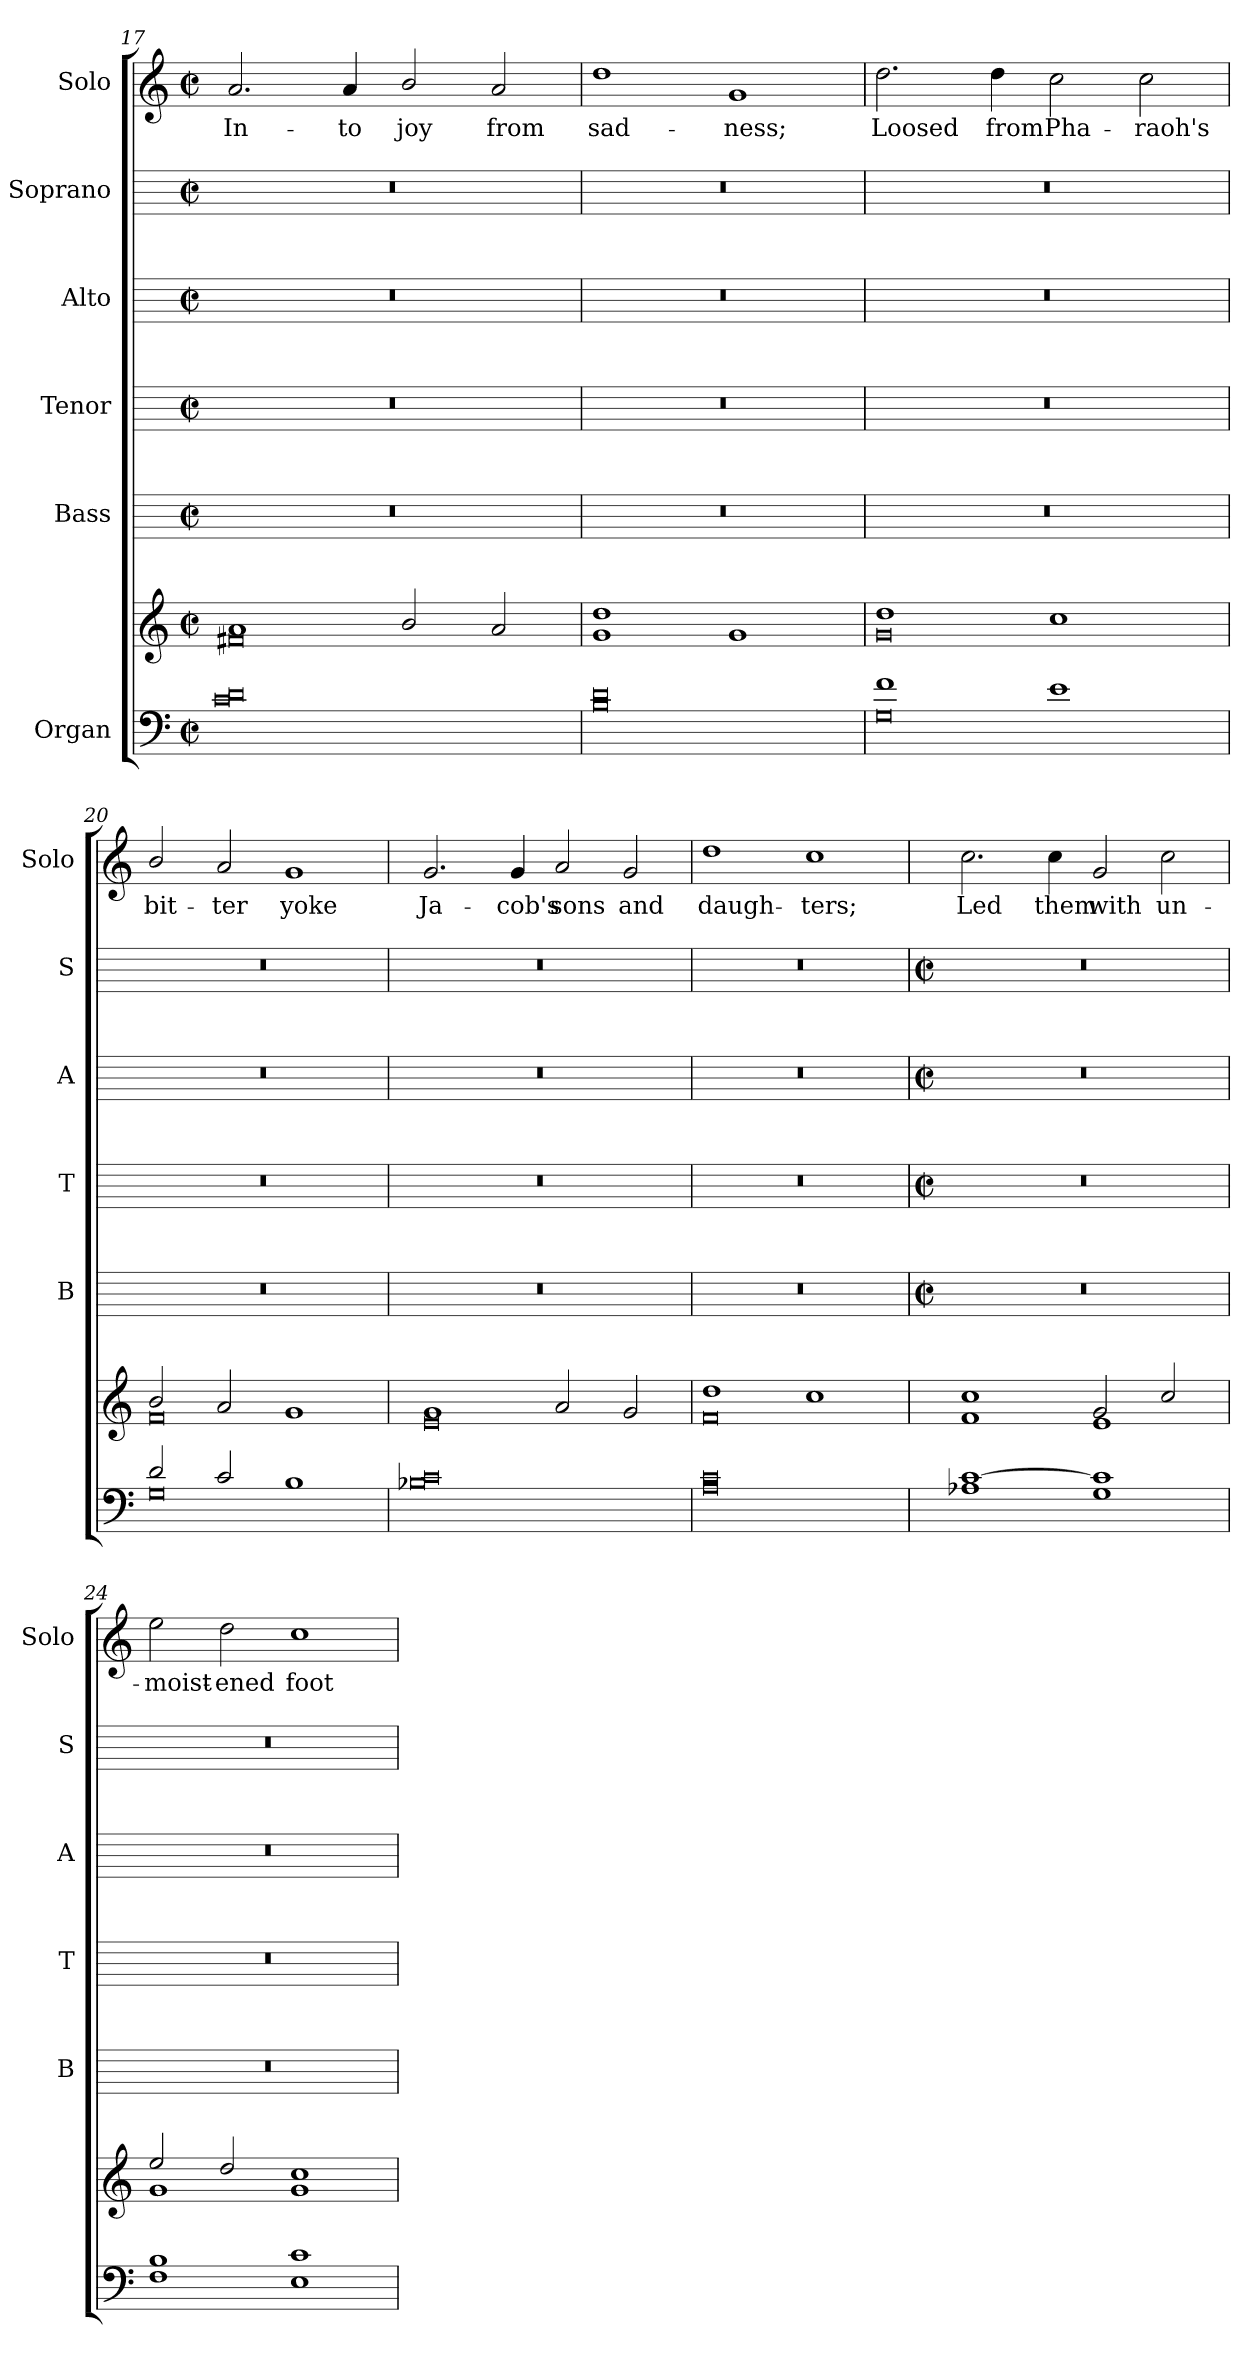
**kern	**kern	**kern	**kern	**kern	**kern	**kern	**text
*part6	*part6	*part5	*part4	*part3	*part2	*part1	*part1
*staff7	*staff6	*staff5	*staff4	*staff3	*staff2	*staff1	*staff1
*I"Organ	*	*I"Bass	*I"Tenor	*I"Alto	*I"Soprano	*I"Solo	*
*	*	*I'B	*I'T	*I'A	*I'S	*I'Solo	*
!!LO:LB:g=z
*clefF4	*clefG2	*	*	*	*	*clefG2	*
*k[]	*k[]	*	*	*	*	*k[]	*
*C:	*C:	*	*	*	*	*C:	*
*M4/2	*M4/2	*M4/2	*M4/2	*M4/2	*M4/2	*M4/2	*
*met(c|)	*met(c|)	*met(c|)	*met(c|)	*met(c|)	*met(c|)	*met(c|)	*
=17	=17	=17	=17	=17	=17	=17	=17
*^	*^	*	*	*	*	*	*
!	!	!	!	!	!	!	!	!	!LO:LY:b
0ryy	0c\ 0d\	1a	0f#X\	0r	0r	0r	0r	2.a	In-
!	!	!	!	!	!	!	!	!	!LO:LY:b
.	.	.	.	.	.	.	.	4a	-to
!	!	!	!	!	!	!	!	!	!LO:LY:b
.	.	2b/	.	.	.	.	.	2b/	joy
!	!	!	!	!	!	!	!	!	!LO:LY:b
.	.	2a	.	.	.	.	.	2a	from
=18	=18	=18	=18	=18	=18	=18	=18	=18	=18
!	!	!	!	!	!	!	!	!	!LO:LY:b
0ryy	0B\ 0d\	1dd	1g\	0r	0r	0r	0r	1dd	sad-
!	!	!	!	!	!	!	!	!	!LO:LY:b
.	.	1g	1ryy	.	.	.	.	1g	-ness;
=19	=19	=19	=19	=19	=19	=19	=19	=19	=19
!	!	!	!	!	!	!	!	!	!LO:LY:b
1f/	0G\	1dd	0g\	0r	0r	0r	0r	2.dd	Loosed
!	!	!	!	!	!	!	!	!	!LO:LY:b
.	.	.	.	.	.	.	.	4dd	from
!	!	!	!	!	!	!	!	!	!LO:LY:b
1e/	.	1cc	.	.	.	.	.	2cc	Pha-
!	!	!	!	!	!	!	!	!	!LO:LY:b
.	.	.	.	.	.	.	.	2cc	-raoh's
=20	=20	=20	=20	=20	=20	=20	=20	=20	=20
!	!	!	!	!	!	!	!	!	!LO:LY:b
2d/	0G\	2b/	0f\	0r	0r	0r	0r	2b/	bit-
!	!	!	!	!	!	!	!	!	!LO:LY:b
2c/	.	2a	.	.	.	.	.	2a	-ter
!	!	!	!	!	!	!	!	!	!LO:LY:b
1B/	.	1g	.	.	.	.	.	1g	yoke
=21	=21	=21	=21	=21	=21	=21	=21	=21	=21
!	!	!	!	!	!	!	!	!	!LO:LY:b
0ryy	0B-X\ 0c\	1g	0e\	0r	0r	0r	0r	2.g	Ja-
!	!	!	!	!	!	!	!	!	!LO:LY:b
.	.	.	.	.	.	.	.	4g	-cob's
!	!	!	!	!	!	!	!	!	!LO:LY:b
.	.	2a	.	.	.	.	.	2a	sons
!	!	!	!	!	!	!	!	!	!LO:LY:b
.	.	2g	.	.	.	.	.	2g	and
=22	=22	=22	=22	=22	=22	=22	=22	=22	=22
!	!	!	!	!	!	!	!	!	!LO:LY:b
0ryy	0A\ 0c\	1dd	0f\	0r	0r	0r	0r	1dd	daugh-
!	!	!	!	!	!	!	!	!	!LO:LY:b
.	.	1cc	.	.	.	.	.	1cc	-ters;
!!LO:LB:g=z
=23	=23	=23	=23	=23	=23	=23	=23	=23	=23
*	*	*	*	*M4/2	*M4/2	*M4/2	*M4/2	*	*
*	*	*	*	*met(c|)	*met(c|)	*met(c|)	*met(c|)	*	*
!	!	!	!	!	!	!	!	!	!LO:LY:b
[1c/	1A-X\	1f 1cc	1ryy	0r	0r	0r	0r	2.cc	Led
!	!	!	!	!	!	!	!	!	!LO:LY:b
.	.	.	.	.	.	.	.	4cc	them
!	!	!	!	!	!	!	!	!	!LO:LY:b
1c/]	1G\	2g	1e\	.	.	.	.	2g	with
!	!	!	!	!	!	!	!	!	!LO:LY:b
.	.	2cc/	.	.	.	.	.	2cc	un-
=24	=24	=24	=24	=24	=24	=24	=24	=24	=24
!	!	!	!	!	!	!	!	!	!LO:LY:b
1B/	1F\	2ee/	1g\	0r	0r	0r	0r	2ee	-moist-
!	!	!	!	!	!	!	!	!	!LO:LY:b
.	.	2dd/	.	.	.	.	.	2dd	-ened
!	!	!	!	!	!	!	!	!	!LO:LY:b
1c/	1E\	1g 1cc	1ryy	.	.	.	.	1cc	foot
*v	*v	*	*	*	*	*	*	*	*
*	*v	*v	*	*	*	*	*	*
=	=	=	=	=	=	=	=
*-	*-	*-	*-	*-	*-	*-	*-
